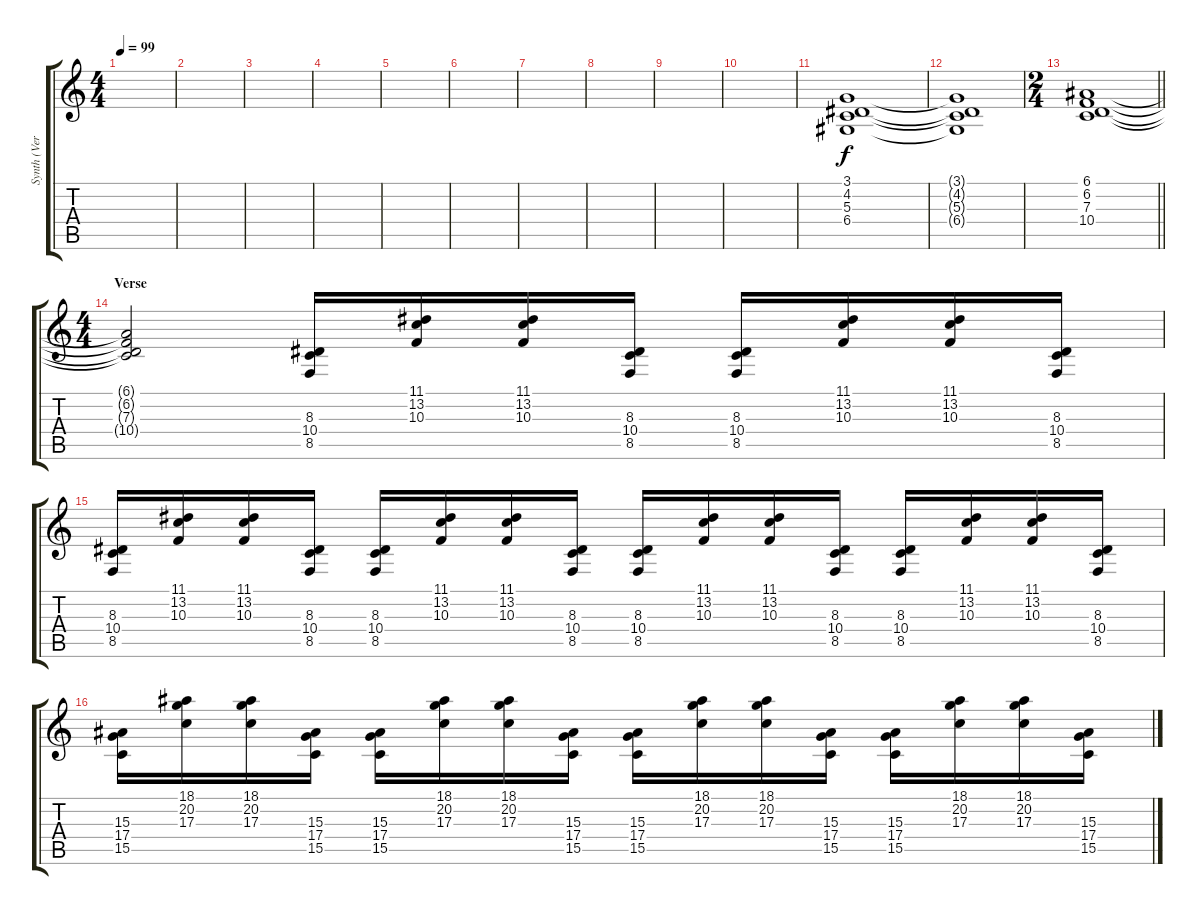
\track ("Synth (Verses only)" "Synth (Ver") {instrument clavinet}
\staff {score tabs}
\tuning (E4 B3 G3 D3 A2 E2) {hide}
\ts (4 4)
\tempo 99
\clef g2
\ks c
|
|
|
|
|
|
|
|
|
|
(3.1 4.2 5.3 6.4).1 |
(3.1{t} 4.2{t} 5.3{t} 6.4{t}).1 |
\ts (2 4)
\barLineRight lightlight
(6.1 6.2 7.3 10.4).1 |
\ts (4 4)
\section ("" "Verse")
(6.1{t} 6.2{t} 7.3{t} 10.4{t}).2 (8.3 10.4 8.5).16 (11.1 13.2 10.3).16 (11.1 13.2 10.3).16 (8.3 10.4 8.5).16 (8.3 10.4 8.5).16 (11.1 13.2 10.3).16 (11.1 13.2 10.3).16 (8.3 10.4 8.5).16 |
(8.3 10.4 8.5).16 (11.1 13.2 10.3).16 (11.1 13.2 10.3).16 (8.3 10.4 8.5).16 (8.3 10.4 8.5).16 (11.1 13.2 10.3).16 (11.1 13.2 10.3).16 (8.3 10.4 8.5).16 (8.3 10.4 8.5).16 (11.1 13.2 10.3).16 (11.1 13.2 10.3).16 (8.3 10.4 8.5).16 (8.3 10.4 8.5).16 (11.1 13.2 10.3).16 (11.1 13.2 10.3).16 (8.3 10.4 8.5).16 |
(15.3 17.4 15.5).16 (18.1 20.2 17.3).16 (18.1 20.2 17.3).16 (15.3 17.4 15.5).16 (15.3 17.4 15.5).16 (18.1 20.2 17.3).16 (18.1 20.2 17.3).16 (15.3 17.4 15.5).16 (15.3 17.4 15.5).16 (18.1 20.2 17.3).16 (18.1 20.2 17.3).16 (15.3 17.4 15.5).16 (15.3 17.4 15.5).16 (18.1 20.2 17.3).16 (18.1 20.2 17.3).16 (15.3 17.4 15.5).16
